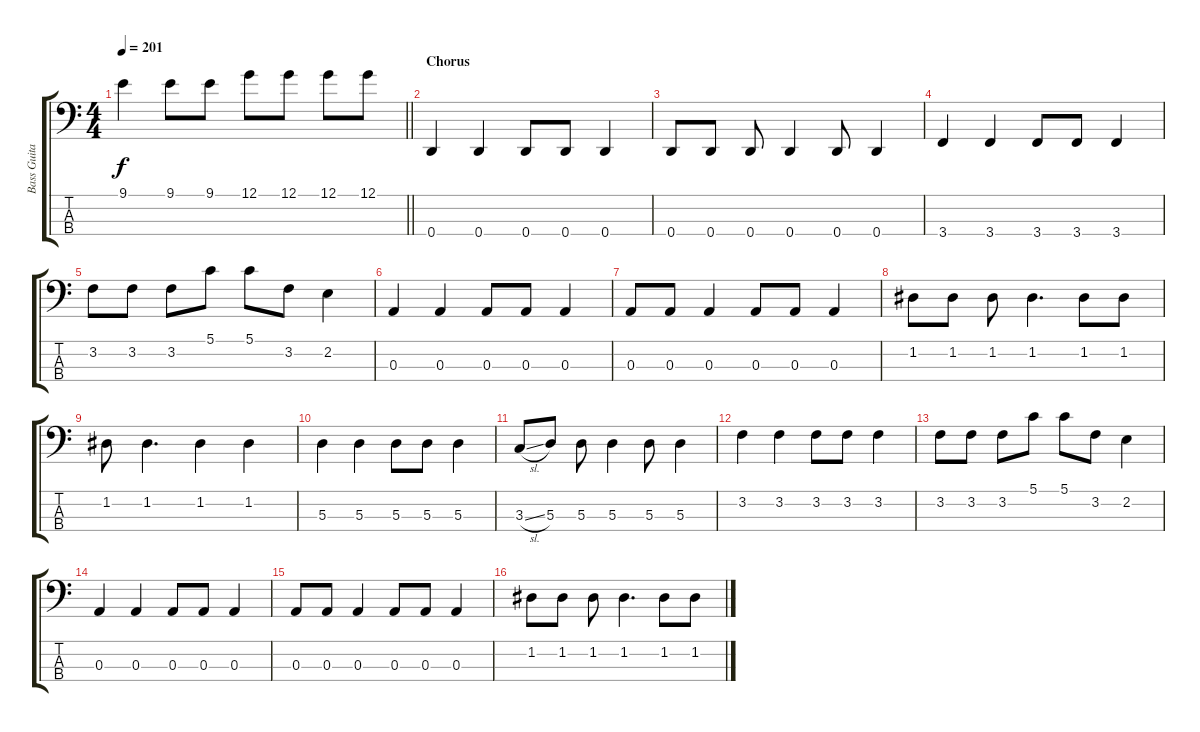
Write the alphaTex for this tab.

\track ("Bass Guitar" "Bass Guita") {instrument electricbassfinger}
\staff {score tabs}
\tuning (G2 D2 A1 D1) {hide}
\ts (4 4)
\tempo 201
\clef f4
\barLineRight lightlight
\ks c
9.1{t}.4{dy f} 9.1.8 9.1.8 12.1.8 12.1.8 12.1.8 12.1.8 |
\section ("" "Chorus")
0.4.4 0.4.4 0.4.8 0.4.8 0.4.4 |
0.4.8 0.4.8 0.4.8 0.4.4 0.4.8 0.4.4 |
3.4.4 3.4.4 3.4.8 3.4.8 3.4.4 |
3.2.8 3.2.8 3.2.8 5.1.8 5.1.8 3.2.8 2.2.4 |
0.3.4 0.3.4 0.3.8 0.3.8 0.3.4 |
0.3.8 0.3.8 0.3.4 0.3.8 0.3.8 0.3.4 |
1.2.8 1.2.8 1.2.8 1.2.4{d} 1.2.8 1.2.8 |
1.2.8 1.2.4{d} 1.2.4 1.2.4 |
5.3.4 5.3.4 5.3.8 5.3.8 5.3.4 |
3.3{sl}.8 5.3.8 5.3.8 5.3.4 5.3.8 5.3.4 |
3.2.4 3.2.4 3.2.8 3.2.8 3.2.4 |
3.2.8 3.2.8 3.2.8 5.1.8 5.1.8 3.2.8 2.2.4 |
0.3.4 0.3.4 0.3.8 0.3.8 0.3.4 |
0.3.8 0.3.8 0.3.4 0.3.8 0.3.8 0.3.4 |
1.2.8 1.2.8 1.2.8 1.2.4{d} 1.2.8 1.2.8
